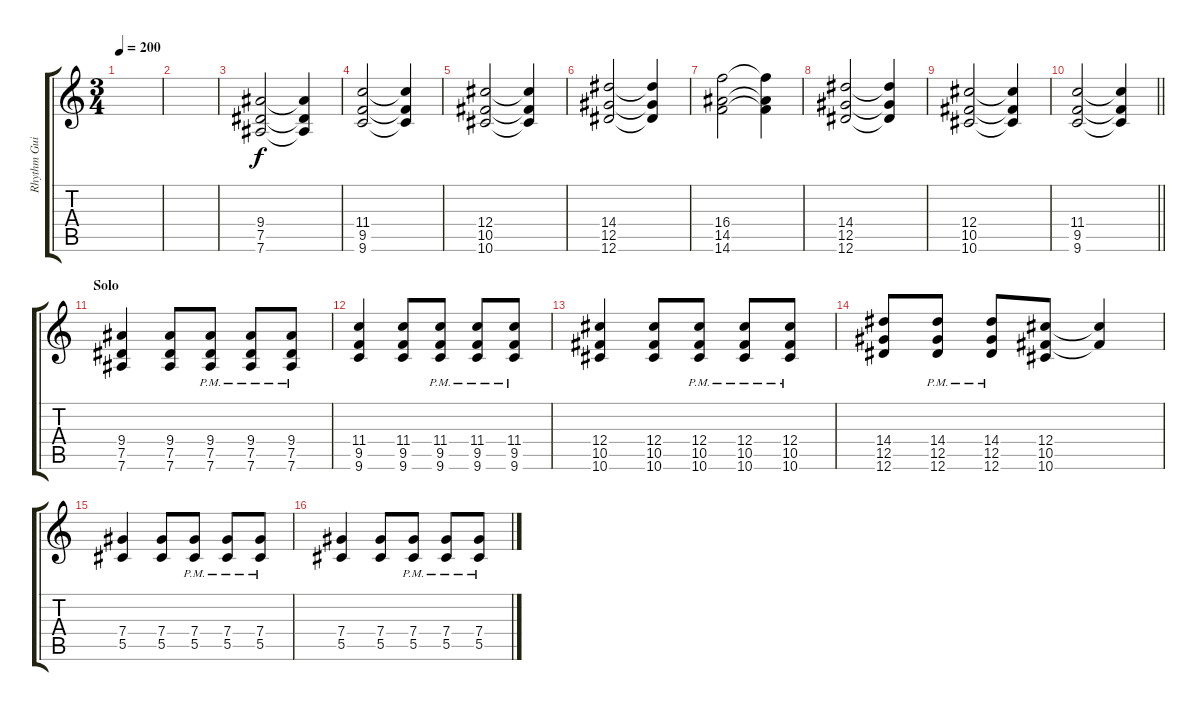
\track ("Rhythm Guitar" "Rhythm Gui") {instrument acousticguitarsteel}
\staff {score tabs}
\tuning (Eb4 Bb3 Gb3 Db3 Ab2 Eb2) {hide}
\ts (3 4)
\tempo 200
\clef g2
\ks c
|
|
(9.4 7.5 7.6).2 (9.4{t} 7.5{t} 7.6{t}).4 |
(11.4 9.5 9.6).2 (11.4{t} 9.5{t} 9.6{t}).4 |
(12.4 10.5 10.6).2 (12.4{t} 10.5{t} 10.6{t}).4 |
(14.4 12.5 12.6).2 (14.4{t} 12.5{t} 12.6{t}).4 |
(16.4 14.5 14.6).2 (16.4{t} 14.5{t} 14.6{t}).4 |
(14.4 12.5 12.6).2 (14.4{t} 12.5{t} 12.6{t}).4 |
(12.4 10.5 10.6).2 (12.4{t} 10.5{t} 10.6{t}).4 |
\barLineRight lightlight
(11.4 9.5 9.6).2 (11.4{t} 9.5{t} 9.6{t}).4 |
\section ("" "Solo")
(9.4 7.5 7.6).4 (9.4 7.5 7.6).8 (9.4{pm} 7.5{pm} 7.6{pm}).8 (9.4{pm} 7.5{pm} 7.6{pm}).8 (9.4{pm} 7.5{pm} 7.6{pm}).8 |
(11.4 9.5 9.6).4 (11.4 9.5 9.6).8 (11.4{pm} 9.5{pm} 9.6{pm}).8 (11.4{pm} 9.5{pm} 9.6{pm}).8 (11.4{pm} 9.5{pm} 9.6{pm}).8 |
(12.4 10.5 10.6).4 (12.4 10.5 10.6).8 (12.4{pm} 10.5{pm} 10.6{pm}).8 (12.4{pm} 10.5{pm} 10.6{pm}).8 (12.4{pm} 10.5{pm} 10.6{pm}).8 |
(14.4 12.5 12.6).8 (14.4{pm} 12.5{pm} 12.6{pm}).8 (14.4{pm} 12.5{pm} 12.6{pm}).8 (12.4 10.5 10.6).8 (12.4{t} 10.5{t}).4 |
(7.4 5.5).4 (7.4 5.5).8 (7.4{pm} 5.5{pm}).8 (7.4{pm} 5.5{pm}).8 (7.4{pm} 5.5{pm}).8 |
(7.4 5.5).4 (7.4 5.5).8 (7.4{pm} 5.5{pm}).8 (7.4{pm} 5.5{pm}).8 (7.4{pm} 5.5{pm}).8
